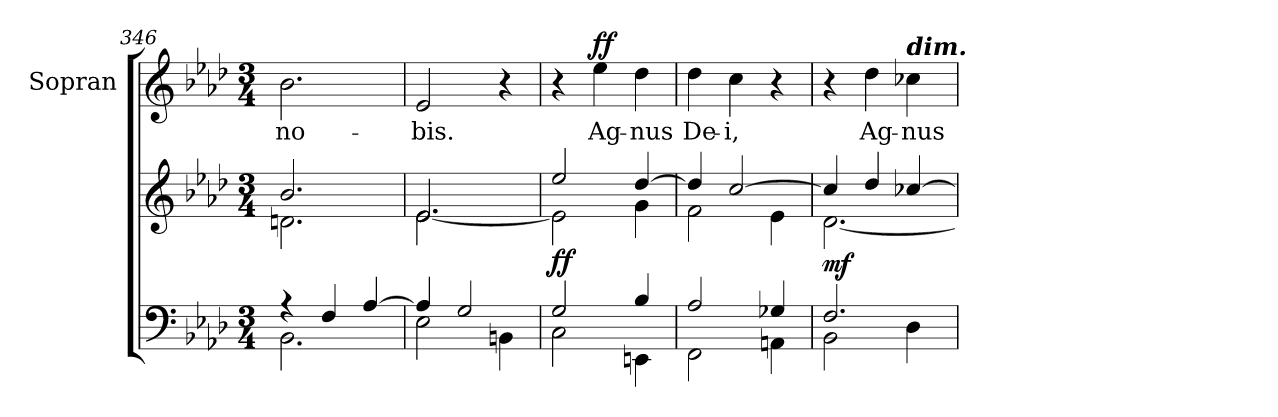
**kern	**kern	**dynam	**kern	**text	**dynam
*part2	*part2	*part2	*part1	*part1	*part1
*staff3	*staff2	*staff2/3	*staff1	*staff1	*staff1
*	*	*	*I"Sopran	*	*
*	*	*	*I'S.	*	*
*clefF4	*clefG2	*	*clefG2	*	*
*k[b-e-a-d-]	*k[b-e-a-d-]	*	*k[b-e-a-d-]	*	*
*A-:	*A-:	*	*A-:	*	*
*M3/4	*M3/4	*	*M3/4	*	*
=346	=346	=346	=346	=346	=346
*^	*^	*	*	*	*
!	!	!	!	!	!	!LO:LY:b	!
4rA	2.BB-\	2.b-/	2.dn\	.	2.b-\	no-	.
4F/	.	.	.	.	.	.	.
[>4A-/	.	.	.	.	.	.	.
!!LO:PB:g=z
=347	=347	=347	=347	=347	=347	=347	=347
!	!	!	!	!	!	!LO:LY:b	!
4A-/]	2E-\	2.e-/	[<2.e-\	.	2e-/	-bis.	.
2G/	.	.	.	.	.	.	.
.	4BBn\	.	.	.	4r	.	.
=348	=348	=348	=348	=348	=348	=348	=348
!	!	!	!	!LO:DY:b	!	!	!
2G/	2C\	2ee-/	2e-\]	ff	4r	.	.
!	!	!	!	!	!	!LO:LY:b	!LO:DY:a
.	.	.	.	.	4ee-\	Ag-	ff
!	!	!	!	!	!	!LO:LY:b	!
4B-/	4EEn\	[>4dd-/	4g\	.	4dd-\	-nus	.
=349	=349	=349	=349	=349	=349	=349	=349
!	!	!	!	!	!	!LO:LY:b	!
2A-/	2FF\	4dd-/]	2f\	.	4dd-\	De-	.
!	!	!	!	!	!	!LO:LY:b	!
.	.	[>2cc/	.	.	4cc\	-i,	.
4G-X/	4AAn\	.	4e-\	.	4r	.	.
=350	=350	=350	=350	=350	=350	=350	=350
!	!	!	!	!LO:DY:b	!	!	!
2.F/	2BB-\	4cc/]	[<2.d-\	mf	4r	.	.
!	!	!	!	!	!	!LO:LY:b	!
.	.	4dd-/	.	.	4dd-\	Ag-	.
!	!	!	!	!	!LO:TX:a:Bi:t=dim.	!	!
!	!	!	!	!	!	!LO:LY:b	!
.	4D-\	[>4cc-X/	.	.	4cc-X\	-nus	.
*v	*v	*	*	*	*	*	*
*	*v	*v	*	*	*	*
=	=	=	=	=	=
*-	*-	*-	*-	*-	*-
